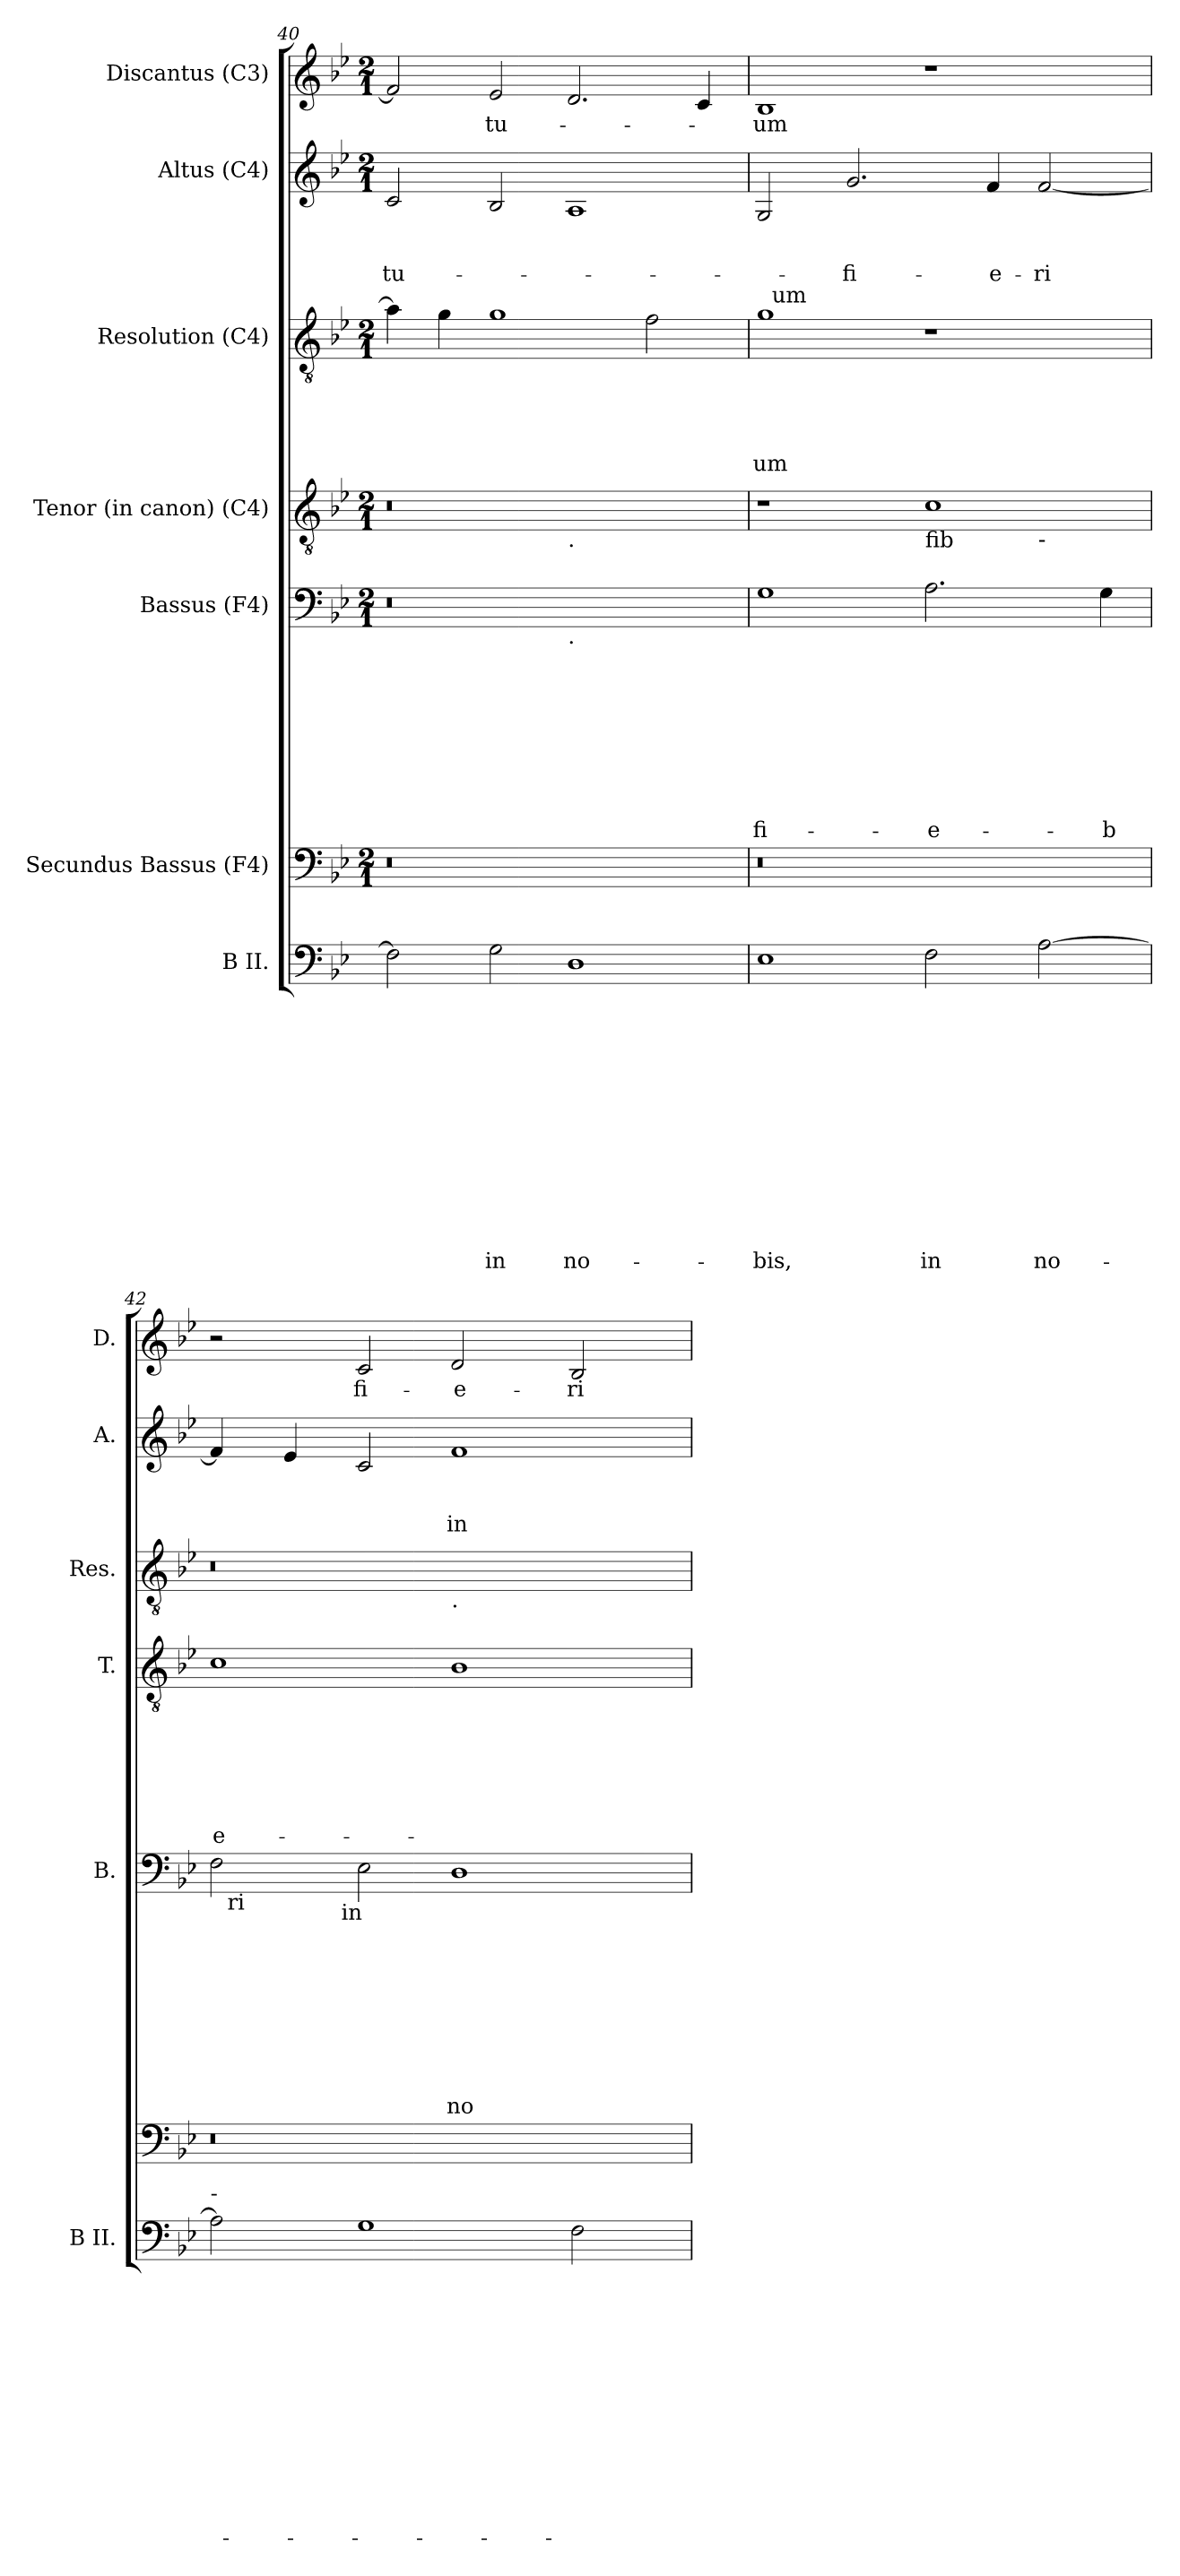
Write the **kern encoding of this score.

**kern	**text	**text	**text	**text	**text	**text	**text	**text	**text	**text	**text	**text	**text	**kern	**kern	**text	**text	**text	**text	**text	**text	**text	**text	**text	**kern	**text	**text	**text	**text	**text	**text	**text	**kern	**text	**text	**text	**text	**text	**kern	**text	**text	**text	**kern	**text
*part7	*part7	*part7	*part7	*part7	*part7	*part7	*part7	*part7	*part7	*part7	*part7	*part7	*part7	*part6	*part5	*part5	*part5	*part5	*part5	*part5	*part5	*part5	*part5	*part5	*part4	*part4	*part4	*part4	*part4	*part4	*part4	*part4	*part3	*part3	*part3	*part3	*part3	*part3	*part2	*part2	*part2	*part2	*part1	*part1
*staff7	*staff7	*staff7	*staff7	*staff7	*staff7	*staff7	*staff7	*staff7	*staff7	*staff7	*staff7	*staff7	*staff7	*staff6	*staff5	*staff5	*staff5	*staff5	*staff5	*staff5	*staff5	*staff5	*staff5	*staff5	*staff4	*staff4	*staff4	*staff4	*staff4	*staff4	*staff4	*staff4	*staff3	*staff3	*staff3	*staff3	*staff3	*staff3	*staff2	*staff2	*staff2	*staff2	*staff1	*staff1
*I"B II.	*	*	*	*	*	*	*	*	*	*	*	*	*	*I"Secundus Bassus (F4)	*I"Bassus (F4)	*	*	*	*	*	*	*	*	*	*I"Tenor (in canon) (C4)	*	*	*	*	*	*	*	*I"Resolution (C4)	*	*	*	*	*	*I"Altus (C4)	*	*	*	*I"Discantus (C3)	*
*I'B II.	*	*	*	*	*	*	*	*	*	*	*	*	*	*	*I'B.	*	*	*	*	*	*	*	*	*	*I'T.	*	*	*	*	*	*	*	*I'Res.	*	*	*	*	*	*I'A.	*	*	*	*I'D.	*
*clefF4	*	*	*	*	*	*	*	*	*	*	*	*	*	*clefF4	*clefF4	*	*	*	*	*	*	*	*	*	*clefGv2	*	*	*	*	*	*	*	*clefGv2	*	*	*	*	*	*clefG2	*	*	*	*clefG2	*
*k[b-e-]	*	*	*	*	*	*	*	*	*	*	*	*	*	*k[b-e-]	*k[b-e-]	*	*	*	*	*	*	*	*	*	*k[b-e-]	*	*	*	*	*	*	*	*k[b-e-]	*	*	*	*	*	*k[b-e-]	*	*	*	*k[b-e-]	*
*B-:	*	*	*	*	*	*	*	*	*	*	*	*	*	*B-:	*B-:	*	*	*	*	*	*	*	*	*	*B-:	*	*	*	*	*	*	*	*B-:	*	*	*	*	*	*B-:	*	*	*	*B-:	*
*	*	*	*	*	*	*	*	*	*	*	*	*	*	*M2/1	*M2/1	*	*	*	*	*	*	*	*	*	*M2/1	*	*	*	*	*	*	*	*M2/1	*	*	*	*	*	*M2/1	*	*	*	*M2/1	*
=40	=40	=40	=40	=40	=40	=40	=40	=40	=40	=40	=40	=40	=40	=40	=40	=40	=40	=40	=40	=40	=40	=40	=40	=40	=40	=40	=40	=40	=40	=40	=40	=40	=40	=40	=40	=40	=40	=40	=40	=40	=40	=40	=40	=40
!	!	!	!	!	!	!	!	!	!	!	!	!	!	!	!	!	!	!	!	!	!	!	!	!	!	!	!	!	!	!	!	!	!	!	!	!	!	!	!	!	!	!LO:LY:b	!	!
*	*	*	*	*	*	*	*	*	*	*	*	*	*	*	*^	*	*	*	*	*	*	*	*	*	*^	*	*	*	*	*	*	*	*	*	*	*	*	*	*	*	*	*	*	*
2F\]	.	.	.	.	.	.	.	.	.	.	.	.	.	0r	0r	1ryy	.	.	.	.	.	.	.	.	.	0r	1ryy	.	.	.	.	.	.	.	4a\]	.	.	.	.	.	2c/	.	.	tu-	2f/]	.
.	.	.	.	.	.	.	.	.	.	.	.	.	.	.	.	.	.	.	.	.	.	.	.	.	.	.	.	.	.	.	.	.	.	.	4g\	.	.	.	.	.	.	.	.	.	.	.
!	!	!	!	!	!	!	!	!	!	!	!	!	!LO:LY:b	!	!	!	!	!	!	!	!	!	!	!	!	!	!	!	!	!	!	!	!	!	!	!	!	!	!	!	!	!	!	!	!	!LO:LY:b
2G\	.	.	.	.	.	.	.	.	.	.	.	.	in	.	.	.	.	.	.	.	.	.	.	.	.	.	.	.	.	.	.	.	.	.	1g	.	.	.	.	.	2B-/	.	.	.	2e-/	tu-
!	!	!	!	!	!	!	!	!	!	!	!	!	!	!	!	!	!	!	!	!	!	!	!	!	!	!	!LO:TX:b:t=.	!	!	!	!	!	!	!	!	!	!	!	!	!	!	!	!	!	!	!
!	!	!	!	!	!	!	!	!	!	!	!	!	!	!	!	!LO:TX:b:t=.	!	!	!	!	!	!	!	!	!	!	!	!	!	!	!	!	!	!	!	!	!	!	!	!	!	!	!	!	!	!
!	!	!	!	!	!	!	!	!	!	!	!	!	!LO:LY:b	!	!	!	!	!	!	!	!	!	!	!	!	!	!	!	!	!	!	!	!	!	!	!	!	!	!	!	!	!	!	!	!	!
1D	.	.	.	.	.	.	.	.	.	.	.	.	no-	.	.	1ryy	.	.	.	.	.	.	.	.	.	.	1ryy	.	.	.	.	.	.	.	.	.	.	.	.	.	1A	.	.	.	2.d/	.
.	.	.	.	.	.	.	.	.	.	.	.	.	.	.	.	.	.	.	.	.	.	.	.	.	.	.	.	.	.	.	.	.	.	.	2f\	.	.	.	.	.	.	.	.	.	.	.
.	.	.	.	.	.	.	.	.	.	.	.	.	.	.	.	.	.	.	.	.	.	.	.	.	.	.	.	.	.	.	.	.	.	.	.	.	.	.	.	.	.	.	.	.	4c/	.
=41	=41	=41	=41	=41	=41	=41	=41	=41	=41	=41	=41	=41	=41	=41	=41	=41	=41	=41	=41	=41	=41	=41	=41	=41	=41	=41	=41	=41	=41	=41	=41	=41	=41	=41	=41	=41	=41	=41	=41	=41	=41	=41	=41	=41	=41	=41
!	!	!	!	!	!	!	!	!	!	!	!	!	!LO:LY:b	!	!	!	!	!	!	!	!	!	!	!	!LO:LY:b	!	!	!	!	!	!	!	!	!	!	!	!	!	!	!LO:LY:b	!	!	!	!	!	!LO:LY:b
*	*	*	*	*	*	*	*	*	*	*	*	*	*	*	*v	*v	*	*	*	*	*	*	*	*	*	*	*	*	*	*	*	*	*	*	*^	*	*	*	*	*	*	*	*	*	*	*
1E-	.	.	.	.	.	.	.	.	.	.	.	.	-bis,	0r	1G	.	.	.	.	.	.	.	.	fi-	1r	1.ryy	.	.	.	.	.	.	.	1g	32ryy	.	.	.	.	-um	2G/	.	.	.	1B-	-um
!	!	!	!	!	!	!	!	!	!	!	!	!	!	!	!	!	!	!	!	!	!	!	!	!	!	!	!	!	!	!	!	!	!	!	!LO:TX:a:t=um	!	!	!	!	!	!	!	!	!	!	!
.	.	.	.	.	.	.	.	.	.	.	.	.	.	.	.	.	.	.	.	.	.	.	.	.	.	.	.	.	.	.	.	.	.	.	1ryy	.	.	.	.	.	.	.	.	.	.	.
!	!	!	!	!	!	!	!	!	!	!	!	!	!	!	!	!	!	!	!	!	!	!	!	!	!	!	!	!	!	!	!	!	!	!	!	!	!	!	!	!	!	!	!	!LO:LY:b	!	!
.	.	.	.	.	.	.	.	.	.	.	.	.	.	.	.	.	.	.	.	.	.	.	.	.	.	.	.	.	.	.	.	.	.	.	.	.	.	.	.	.	2.g/	.	.	-fi-	.	.
!	!	!	!	!	!	!	!	!	!	!	!	!	!	!	!	!	!	!	!	!	!	!	!	!	!LO:TX:b:t=fib	!	!	!	!	!	!	!	!	!	!	!	!	!	!	!	!	!	!	!	!	!
!	!	!	!	!	!	!	!	!	!	!	!	!	!LO:LY:b	!	!	!	!	!	!	!	!	!	!	!LO:LY:b:rj	!	!	!	!	!	!	!	!	!	!	!	!	!	!	!	!	!	!	!	!	!	!
2F\	.	.	.	.	.	.	.	.	.	.	.	.	in	.	2.A\	.	.	.	.	.	.	.	.	-e-	1c	.	.	.	.	.	.	.	.	1r	.	.	.	.	.	.	.	.	.	.	1r	.
.	.	.	.	.	.	.	.	.	.	.	.	.	.	.	.	.	.	.	.	.	.	.	.	.	.	.	.	.	.	.	.	.	.	.	2ryy	.	.	.	.	.	.	.	.	.	.	.
!	!	!	!	!	!	!	!	!	!	!	!	!	!	!	!	!	!	!	!	!	!	!	!	!	!	!	!	!	!	!	!	!	!	!	!	!	!	!	!	!	!	!	!	!LO:LY:b	!	!
.	.	.	.	.	.	.	.	.	.	.	.	.	.	.	.	.	.	.	.	.	.	.	.	.	.	.	.	.	.	.	.	.	.	.	.	.	.	.	.	.	4f/	.	.	-e-	.	.
!	!	!	!	!	!	!	!	!	!	!	!	!	!	!	!	!	!	!	!	!	!	!	!	!	!	!LO:TX:b:t=-	!	!	!	!	!	!	!	!	!	!	!	!	!	!	!	!	!	!	!	!
!	!	!	!	!	!	!	!	!	!	!	!	!	!LO:LY:b	!	!	!	!	!	!	!	!	!	!	!	!	!	!	!	!	!	!	!	!	!	!	!	!	!	!	!	!	!	!	!LO:LY:b	!	!
[>2A\	.	.	.	.	.	.	.	.	.	.	.	.	no-	.	.	.	.	.	.	.	.	.	.	.	.	2ryy	.	.	.	.	.	.	.	.	.	.	.	.	.	.	[>2f/	.	.	-ri	.	.
.	.	.	.	.	.	.	.	.	.	.	.	.	.	.	.	.	.	.	.	.	.	.	.	.	.	.	.	.	.	.	.	.	.	.	4...ryy	.	.	.	.	.	.	.	.	.	.	.
!	!	!	!	!	!	!	!	!	!	!	!	!	!	!	!	!	!	!	!	!	!	!	!	!LO:LY:b:rj	!	!	!	!	!	!	!	!	!	!	!	!	!	!	!	!	!	!	!	!	!	!
.	.	.	.	.	.	.	.	.	.	.	.	.	.	.	4G\	.	.	.	.	.	.	.	.	-b	.	.	.	.	.	.	.	.	.	.	.	.	.	.	.	.	.	.	.	.	.	.
!!LO:PB:g=z
=42	=42	=42	=42	=42	=42	=42	=42	=42	=42	=42	=42	=42	=42	=42	=42	=42	=42	=42	=42	=42	=42	=42	=42	=42	=42	=42	=42	=42	=42	=42	=42	=42	=42	=42	=42	=42	=42	=42	=42	=42	=42	=42	=42	=42	=42	=42
!LO:TX:a:t=-	!	!	!	!	!	!	!	!	!	!	!	!	!	!	!	!	!	!	!	!	!	!	!	!	!	!	!	!	!	!	!	!	!	!	!	!	!	!	!	!	!	!	!	!	!	!
!	!	!	!	!	!	!	!	!	!	!	!	!	!	!	!	!	!	!	!	!	!	!	!	!	!	!	!	!	!	!	!	!	!LO:LY:b:rj	!	!	!	!	!	!	!	!	!	!	!	!	!
*	*	*	*	*	*	*	*	*	*	*	*	*	*	*	*^	*	*	*	*	*	*	*	*	*	*	*	*	*	*	*	*	*	*	*	*	*	*	*	*	*	*	*	*	*	*	*
*	*	*	*	*	*	*	*	*	*	*	*	*	*	*	*	*^	*	*	*	*	*	*	*	*	*	*v	*v	*	*	*	*	*	*	*	*	*	*	*	*	*	*	*	*	*	*	*	*
2A\]	.	.	.	.	.	.	.	.	.	.	.	.	.	0r	2F\	32ryy	4...ryy	.	.	.	.	.	.	.	.	.	1c	.	.	.	.	.	.	e-	0r	1ryy	.	.	.	.	.	4f/]	.	.	.	2r	.
!	!	!	!	!	!	!	!	!	!	!	!	!	!	!	!	!LO:TX:b:t=ri	!	!	!	!	!	!	!	!	!	!	!	!	!	!	!	!	!	!	!	!	!	!	!	!	!	!	!	!	!	!	!
.	.	.	.	.	.	.	.	.	.	.	.	.	.	.	.	1ryy	.	.	.	.	.	.	.	.	.	.	.	.	.	.	.	.	.	.	.	.	.	.	.	.	.	.	.	.	.	.	.
.	.	.	.	.	.	.	.	.	.	.	.	.	.	.	.	.	.	.	.	.	.	.	.	.	.	.	.	.	.	.	.	.	.	.	.	.	.	.	.	.	.	4e-/	.	.	.	.	.
!	!	!	!	!	!	!	!	!	!	!	!	!	!	!	!	!	!LO:TX:b:t=in	!	!	!	!	!	!	!	!	!	!	!	!	!	!	!	!	!	!	!	!	!	!	!	!	!	!	!	!	!	!
.	.	.	.	.	.	.	.	.	.	.	.	.	.	.	.	.	1ryy	.	.	.	.	.	.	.	.	.	.	.	.	.	.	.	.	.	.	.	.	.	.	.	.	.	.	.	.	.	.
!	!	!	!	!	!	!	!	!	!	!	!	!	!	!	!	!	!	!	!	!	!	!	!	!	!	!	!	!	!	!	!	!	!	!	!	!	!	!	!	!	!	!	!	!	!	!	!LO:LY:b
1G	.	.	.	.	.	.	.	.	.	.	.	.	.	.	2E-\	.	.	.	.	.	.	.	.	.	.	.	.	.	.	.	.	.	.	.	.	.	.	.	.	.	.	2c/	.	.	.	2c/	fi-
!	!	!	!	!	!	!	!	!	!	!	!	!	!	!	!	!	!	!	!	!	!	!	!	!	!	!	!	!	!	!	!	!	!	!	!	!LO:TX:b:t=.	!	!	!	!	!	!	!	!	!	!	!
!	!	!	!	!	!	!	!	!	!	!	!	!	!	!	!	!	!	!	!	!	!	!	!	!	!	!LO:LY:b	!	!	!	!	!	!	!	!	!	!	!	!	!	!	!	!	!	!	!LO:LY:b	!	!LO:LY:b
.	.	.	.	.	.	.	.	.	.	.	.	.	.	.	1D	.	.	.	.	.	.	.	.	.	.	no-	1B-	.	.	.	.	.	.	.	.	1ryy	.	.	.	.	.	1f	.	.	in	2d/	-e-
.	.	.	.	.	.	.	.	.	.	.	.	.	.	.	.	2ryy	.	.	.	.	.	.	.	.	.	.	.	.	.	.	.	.	.	.	.	.	.	.	.	.	.	.	.	.	.	.	.
.	.	.	.	.	.	.	.	.	.	.	.	.	.	.	.	.	2ryy	.	.	.	.	.	.	.	.	.	.	.	.	.	.	.	.	.	.	.	.	.	.	.	.	.	.	.	.	.	.
!	!	!	!	!	!	!	!	!	!	!	!	!	!	!	!	!	!	!	!	!	!	!	!	!	!	!	!	!	!	!	!	!	!	!	!	!	!	!	!	!	!	!	!	!	!	!	!LO:LY:b
2F\	.	.	.	.	.	.	.	.	.	.	.	.	.	.	.	.	.	.	.	.	.	.	.	.	.	.	.	.	.	.	.	.	.	.	.	.	.	.	.	.	.	.	.	.	.	2B-/	-ri
.	.	.	.	.	.	.	.	.	.	.	.	.	.	.	.	4...ryy	.	.	.	.	.	.	.	.	.	.	.	.	.	.	.	.	.	.	.	.	.	.	.	.	.	.	.	.	.	.	.
.	.	.	.	.	.	.	.	.	.	.	.	.	.	.	.	.	32ryy	.	.	.	.	.	.	.	.	.	.	.	.	.	.	.	.	.	.	.	.	.	.	.	.	.	.	.	.	.	.
*	*	*	*	*	*	*	*	*	*	*	*	*	*	*	*v	*v	*v	*	*	*	*	*	*	*	*	*	*	*	*	*	*	*	*	*	*v	*v	*	*	*	*	*	*	*	*	*	*	*
=	=	=	=	=	=	=	=	=	=	=	=	=	=	=	=	=	=	=	=	=	=	=	=	=	=	=	=	=	=	=	=	=	=	=	=	=	=	=	=	=	=	=	=	=
*-	*-	*-	*-	*-	*-	*-	*-	*-	*-	*-	*-	*-	*-	*-	*-	*-	*-	*-	*-	*-	*-	*-	*-	*-	*-	*-	*-	*-	*-	*-	*-	*-	*-	*-	*-	*-	*-	*-	*-	*-	*-	*-	*-	*-
